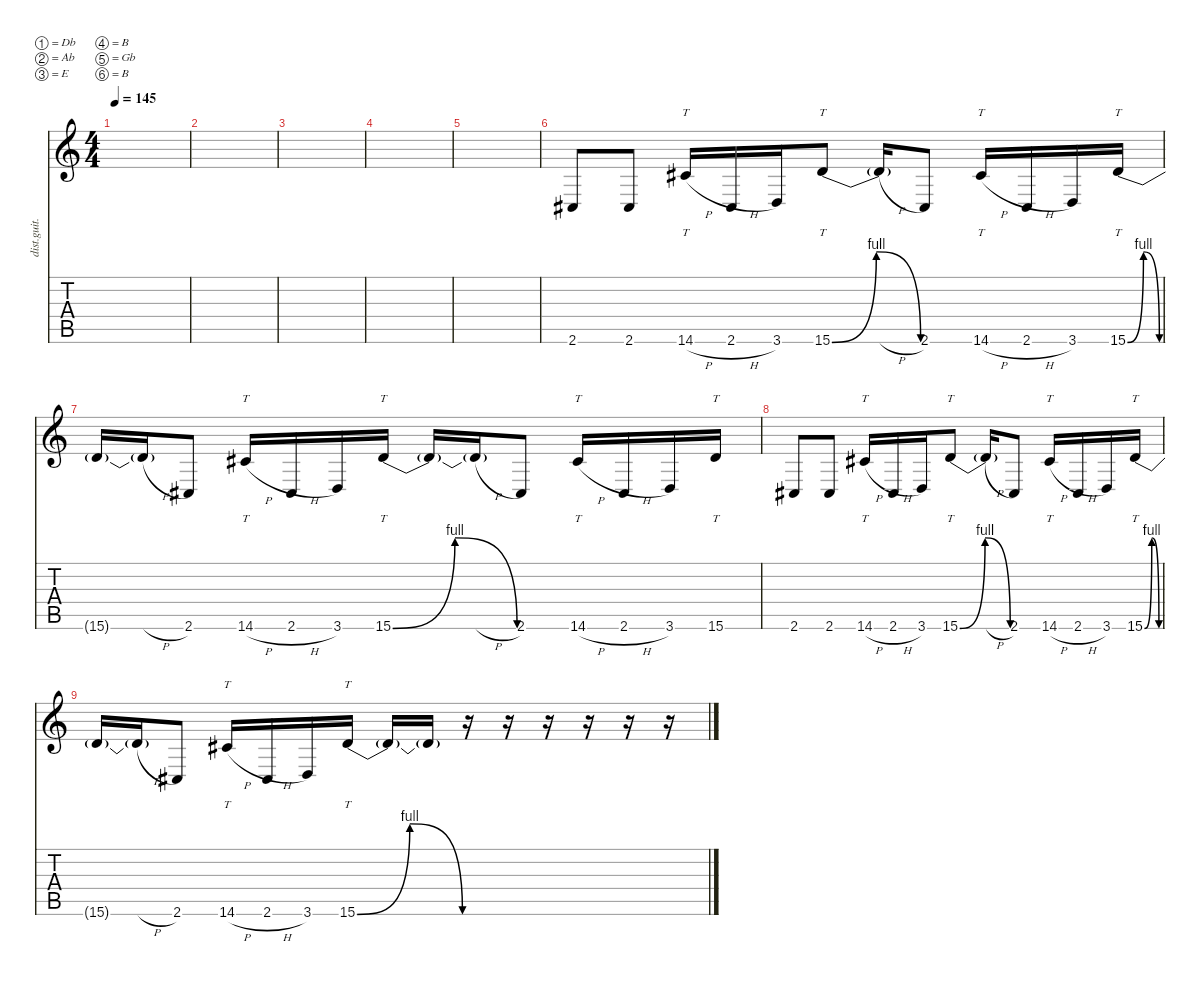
\defaultSystemsLayout 4
\hideDynamics
\bracketExtendMode nobrackets
\otherSystemsTrackNameOrientation horizontal
\track ("lead" "dist.guit.") {instrument distortionguitar}
\staff {score tabs}
\tuning (Db4 Ab3 E3 B2 Gb2 B1)
\ts (4 4)
\tempo 145
\clef g2
\ks c
|
|
|
|
|
2.6{acc #}.8{beam Up} 2.6{acc #}.8{beam Up} 14.6{h acc #}.16{tt beam Up} 2.6{h acc #}.16{beam Up} 3.6.16{beam Up} 15.6{be (bendrelease 0 0 10.2 4 20.4 4 30 0)}.8{tt beam Up} 15.6{h t}.16{beam Up} 2.6{acc #}.8{beam Up} 14.6{h acc #}.16{tt beam Up} 2.6{h acc #}.16{beam Up} 3.6.16{beam Up} 15.6{be (bendrelease 0 0 10.799999999999999 4 20.4 4 30 0)}.16{tt beam Up} |
15.6{t}.16{beam Up} 15.6{h t}.16{beam Up} 2.6{acc #}.8{beam Up} 14.6{h acc #}.16{tt beam Up} 2.6{h acc #}.16{beam Up} 3.6.16{beam Up} 15.6{be (bendrelease 0 0 10.2 4 20.4 4 30 0)}.16{tt beam Up} 15.6{t}.16{beam Up} 15.6{h t}.16{beam Up} 2.6{acc #}.8{beam Up} 14.6{h acc #}.16{tt beam Up} 2.6{h acc #}.16{beam Up} 3.6.16{beam Up} 15.6.16{tt beam Up} |
2.6{acc #}.8{beam Up} 2.6{acc #}.8{beam Up} 14.6{h acc #}.16{tt beam Up} 2.6{h acc #}.16{beam Up} 3.6.16{beam Up} 15.6{be (bendrelease 0 0 10.2 4 20.4 4 30 0)}.8{tt beam Up} 15.6{h t}.16{beam Up} 2.6{acc #}.8{beam Up} 14.6{h acc #}.16{tt beam Up} 2.6{h acc #}.16{beam Up} 3.6.16{beam Up} 15.6{be (bendrelease 0 0 10.799999999999999 4 20.4 4 30 0)}.16{tt beam Up} |
15.6{t}.16{beam Up} 15.6{h t}.16{beam Up} 2.6{acc #}.8{beam Up} 14.6{h acc #}.16{tt beam Up} 2.6{h acc #}.16{beam Up} 3.6.16{beam Up} 15.6{be (bendrelease 0 0 10.2 4 20.4 4 30 0)}.16{tt beam Up} 15.6{t}.16{beam Up} 15.6{t}.16{beam Up} r.16{beam Up} r.16{beam Up} r.16{beam Up} r.16{beam Up} r.16{beam Up} r.16{beam Up}
